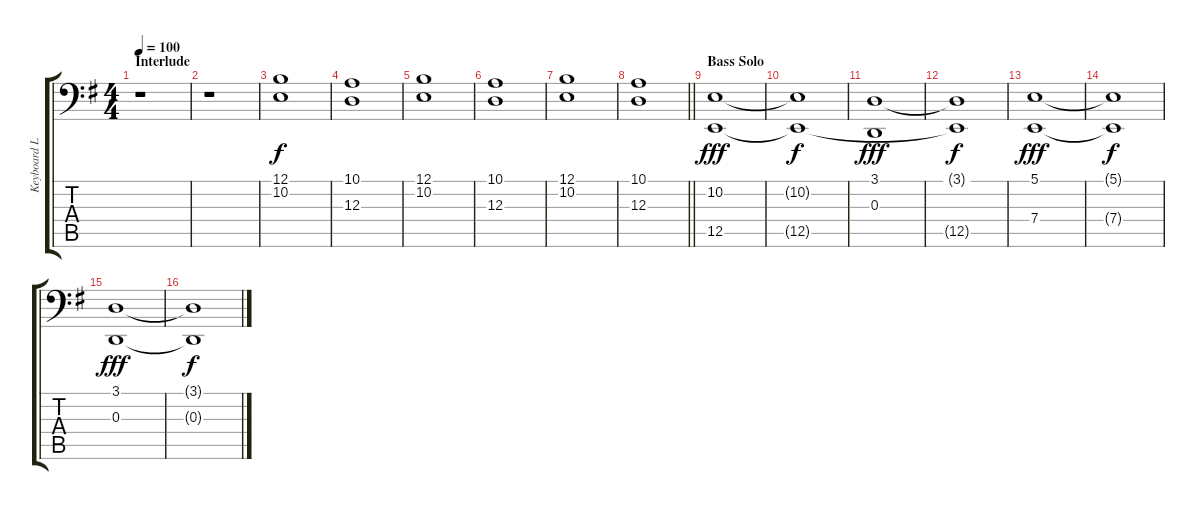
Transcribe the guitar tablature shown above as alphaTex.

\track ("Keyboard L" "Keyboard L") {instrument electricpiano1}
\staff {score tabs}
\tuning (B2 Gb2 D2 A1 E1 B0) {hide}
\ts (4 4)
\section ("" "Interlude")
\tempo 100
\clef f4
\ks eminor
r.1{dy f} |
r.1 |
(12.1 10.2).1 |
(10.1 12.3).1 |
(12.1 10.2).1 |
(10.1 12.3).1 |
(12.1 10.2).1 |
\barLineRight lightlight
(10.1 12.3).1 |
\section ("" "Bass Solo")
(10.2 12.5).1{dy fff} |
(10.2{t} 12.5{t}).1{dy f} |
(3.1 0.3).1{dy fff} |
(3.1{t} 12.5{t}).1{dy f} |
(5.1 7.4).1{dy fff} |
(5.1{t} 7.4{t}).1{dy f} |
(3.1 0.3).1{dy fff} |
(3.1{t} 0.3{t}).1{dy f}
